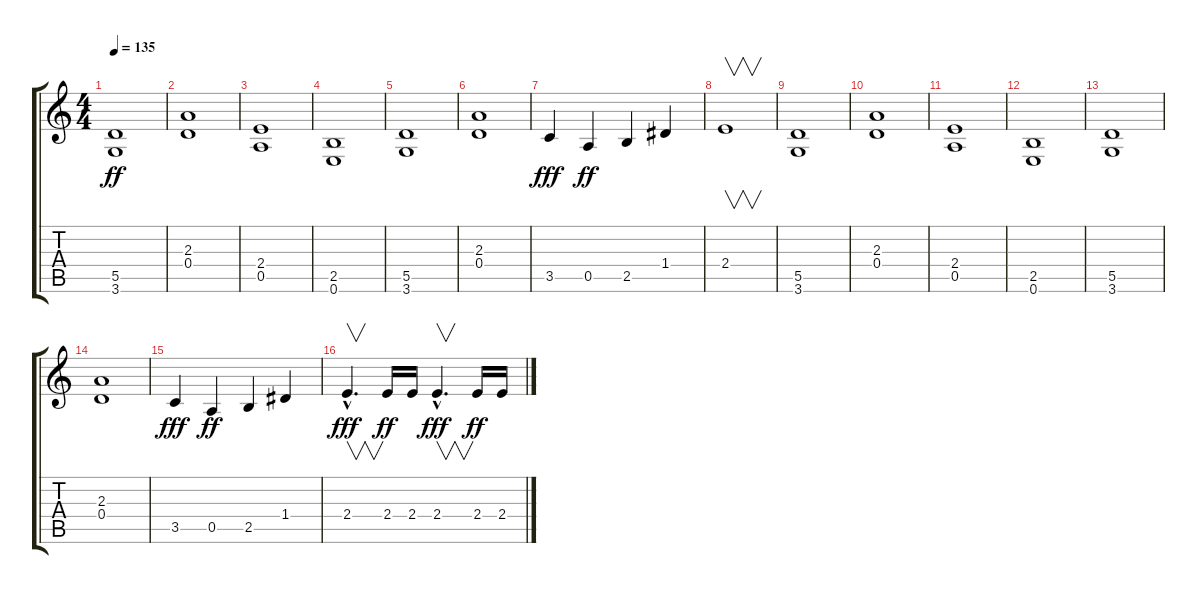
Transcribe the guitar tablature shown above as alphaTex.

\track "" {instrument distortionguitar}
\staff {score tabs}
\tuning (E4 B3 G3 D3 A2 E2) {hide}
\ts (4 4)
\tempo 135
\clef g2
\ks c
(5.5 3.6).1{dy ff} |
(2.3 0.4).1 |
(2.4 0.5).1 |
(2.5 0.6).1 |
(5.5 3.6).1 |
(2.3 0.4).1 |
3.5.4{dy fff} 0.5.4{dy ff} 2.5.4 1.4.4 |
2.4.1{v} |
(5.5 3.6).1 |
(2.3 0.4).1 |
(2.4 0.5).1 |
(2.5 0.6).1 |
(5.5 3.6).1 |
(2.3 0.4).1 |
3.5.4{dy fff} 0.5.4{dy ff} 2.5.4 1.4.4 |
2.4{hac}.4{v d dy fff} 2.4.16{dy ff} 2.4.16 2.4{hac}.4{v d dy fff} 2.4.16{dy ff} 2.4.16
